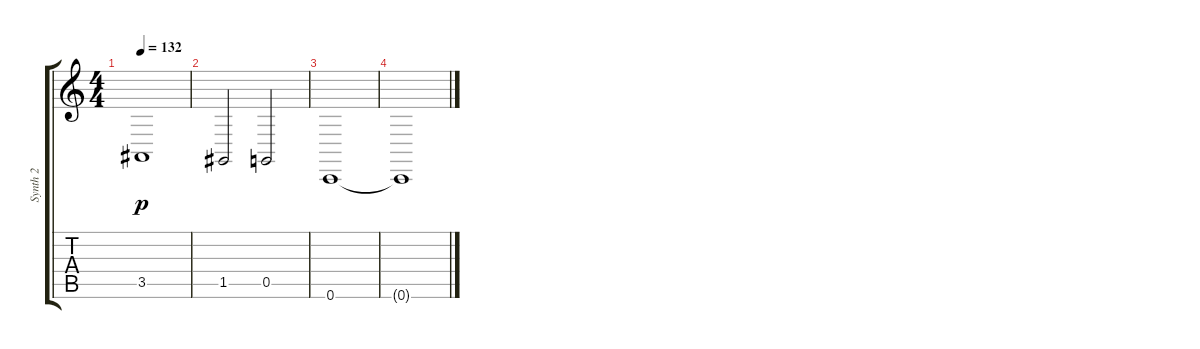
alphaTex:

\track ("Synth 2" "Synth 2") {instrument lead1square}
\staff {score tabs}
\tuning (D4 A3 F3 C3 G2 C2) {hide}
\ts (4 4)
\tempo 132
\clef g2
\ks c
3.5.1{dy p} |
1.5.2 0.5.2 |
0.6.1 |
0.6{t}.1
